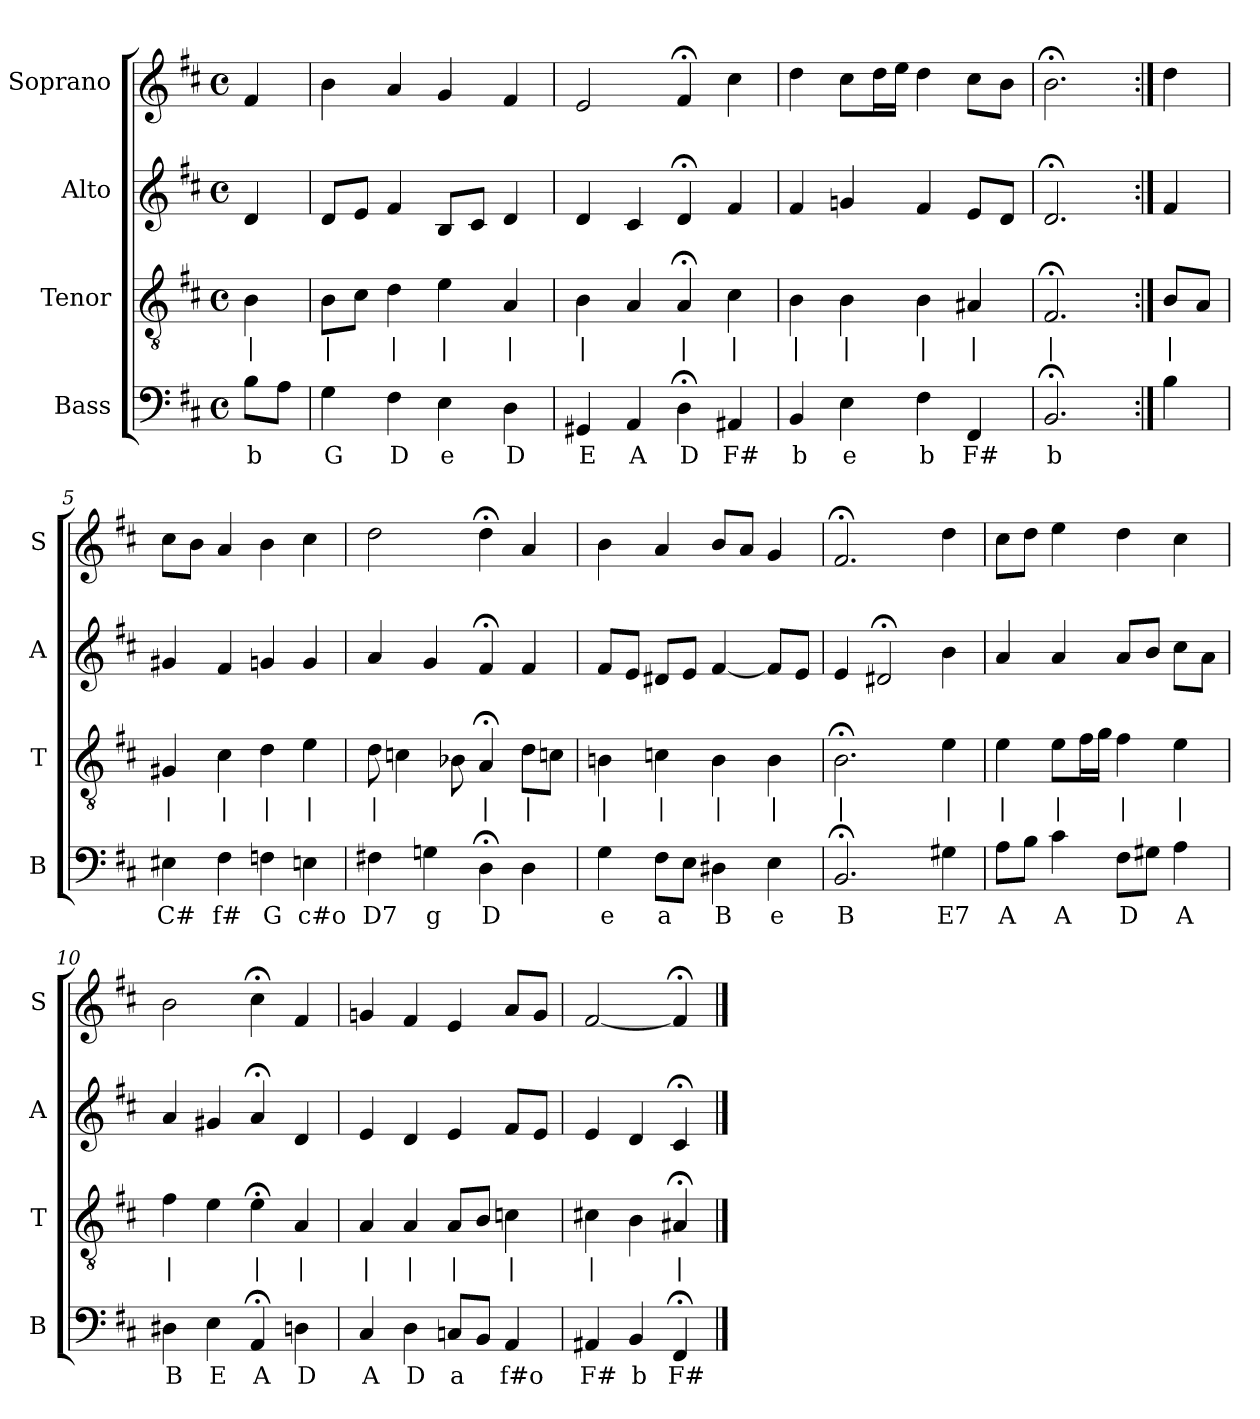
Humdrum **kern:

**kern	**text	**kern	**text	**kern	**kern
*part4	*part4	*part3	*part3	*part2	*part1
*staff4	*staff4	*staff3	*staff3	*staff2	*staff1
*I"Bass	*	*I"Tenor	*	*I"Alto	*I"Soprano
*I'B	*	*I'T	*	*I'A	*I'S
*clefF4	*	*clefGv2	*	*clefG2	*clefG2
*k[f#c#]	*	*k[f#c#]	*	*k[f#c#]	*k[f#c#]
*b:	*	*b:	*	*b:	*b:
*M4/4	*	*M4/4	*	*M4/4	*M4/4
*met(c)	*	*met(c)	*	*met(c)	*met(c)
*MM100	*	*MM100	*	*MM100	*MM100
=	=	=	=	=	=
8BL	b	4B	|	4d	4f#
8AJ	.	.	.	.	.
=1	=1	=1	=1	=1	=1
4G	G	8BL	|	8dL	4b
.	.	8c#J	.	8eJ	.
4F#	D	4d	|	4f#	4a
4E	e	4e	|	8BL	4g
.	.	.	.	8c#J	.
4D	D	4A	|	4d	4f#
=2	=2	=2	=2	=2	=2
4GG#X	E	4B	|	4d	2e
4AA	A	4A	.	4c#	.
4D;<	D	4A;<	|	4d;<	4f#;<
4AA#X	F#	4c#	|	4f#	4cc#
=3	=3	=3	=3	=3	=3
4BB	b	4B	|	4f#	4dd
4E	e	4B	|	4gn	8cc#L
.	.	.	.	.	16ddL
.	.	.	.	.	16eeJJ
4F#	b	4B	|	4f#	4dd
4FF#	F#	4A#X	|	8eL	8cc#L
.	.	.	.	8dJ	8bJ
=4	=4	=4	=4	=4	=4
2.BB;<	b	2.F#;<	|	2.d;<	2.b;<
=:|!	=:|!	=:|!	=:|!	=:|!	=:|!
4B	.	8BL	|	4f#	4dd
.	.	8AJ	.	.	.
=5	=5	=5	=5	=5	=5
4E#X	C#	4G#X	|	4g#X	8cc#L
.	.	.	.	.	8bJ
4F#	f#	4c#	|	4f#	4a
4Fn	G	4d	|	4gn	4b
4En	c#o	4e	|	4g	4cc#
=6	=6	=6	=6	=6	=6
4F#X	D7	8d	|	4a	2dd
.	.	4cn	.	.	.
4Gn	g	.	.	4g	.
.	.	8B-X	.	.	.
4D;<	D	4A;<	|	4f#;<	4dd;<
4D	.	8dL	|	4f#	4a
.	.	8cnJ	.	.	.
=7	=7	=7	=7	=7	=7
4G	e	4Bn	|	8f#L	4b
.	.	.	.	8eJ	.
8F#L	a	4cn	|	8d#XL	4a
8EJ	.	.	.	8eJ	.
4D#X	B	4B	|	[4f#	8bL
.	.	.	.	.	8aJ
4E	e	4B	|	8f#L]	4g
.	.	.	.	8eJ	.
=8	=8	=8	=8	=8	=8
2.BB;<	B	2.B;<	|	4e	2.f#;<
.	.	.	.	2d#X;<	.
4G#X	E7	4e	|	4b	4dd
=9	=9	=9	=9	=9	=9
8AL	A	4e	|	4a	8cc#L
8BJ	.	.	.	.	8ddJ
4c#	A	8eL	|	4a	4ee
.	.	16f#L	.	.	.
.	.	16gJJ	.	.	.
8F#L	D	4f#	|	8aL	4dd
8G#XJ	.	.	.	8bJ	.
4A	A	4e	|	8cc#L	4cc#
.	.	.	.	8aJ	.
=10	=10	=10	=10	=10	=10
4D#X	B	4f#	|	4a	2b
4E	E	4e	.	4g#X	.
4AA;<	A	4e;<	|	4a;<	4cc#;<
4Dn	D	4A	|	4d	4f#
=11	=11	=11	=11	=11	=11
4C#	A	4A	|	4e	4gn
4D	D	4A	|	4d	4f#
8CnL	a	8AL	|	4e	4e
8BBJ	.	8BJ	.	.	.
4AA	f#o	4cn	|	8f#L	8aL
.	.	.	.	8eJ	8gJ
=12	=12	=12	=12	=12	=12
4AA#X	F#	4c#X	|	4e	[2f#
4BB	b	4B	.	4d	.
4FF#;<	F#	4A#X;<	|	4c#;<	4f#;<]
==	==	==	==	==	==
*-	*-	*-	*-	*-	*-
